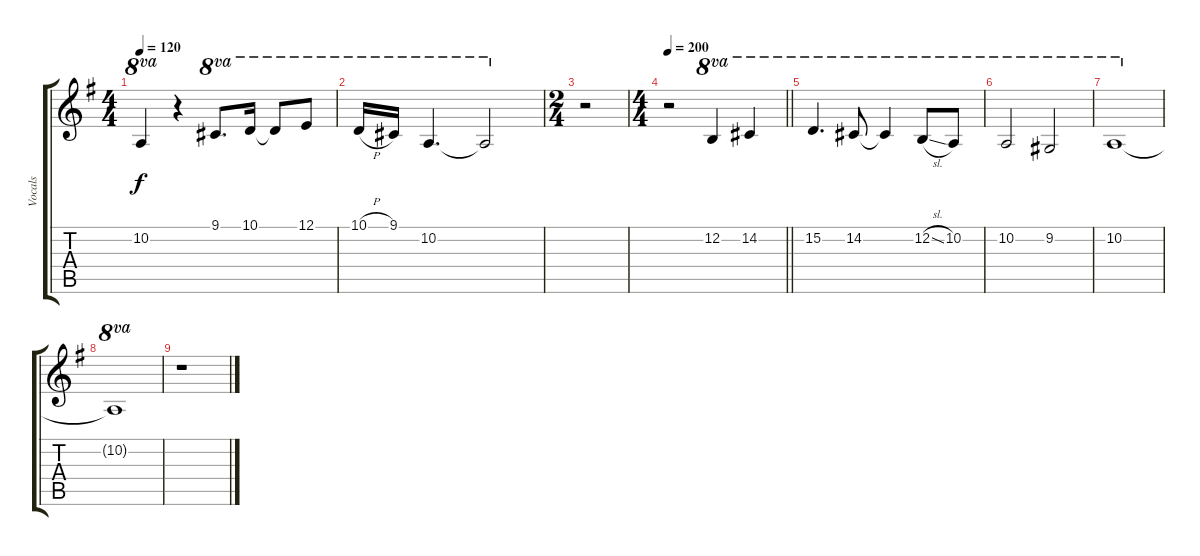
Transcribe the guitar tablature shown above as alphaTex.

\track ("Vocals" "Vocals") {instrument lead2sawtooth}
\staff {score tabs}
\tuning (E4 B3 G3 D3 A2 E2) {hide}
\ts (4 4)
\tempo 120
\clef g2
\ks g
10.2.4{ot 8va dy f} r.4 9.1.8{d ot 8va} 10.1.16{ot 8va} 10.1{t}.8{ot 8va} 12.1.8{ot 8va} |
10.1{h}.16{ot 8va} 9.1.16{ot 8va} 10.2.4{d ot 8va} 10.2{t}.2{ot 8va} |
\ts (2 4)
r.2 |
\ts (4 4)
\tempo 200
\barLineRight lightlight
r.2 12.2.4{ot 8va} 14.2.4{ot 8va} |
\section ("" "")
15.2.4{d ot 8va} 14.2.8{ot 8va} 14.2{t}.4{ot 8va} 12.2{sl}.8{ot 8va} 10.2.8{ot 8va} |
10.2.2{ot 8va} 9.2.2{ot 8va} |
10.2.1{ot 8va} |
10.2{t}.1{ot 8va} |
r.1
